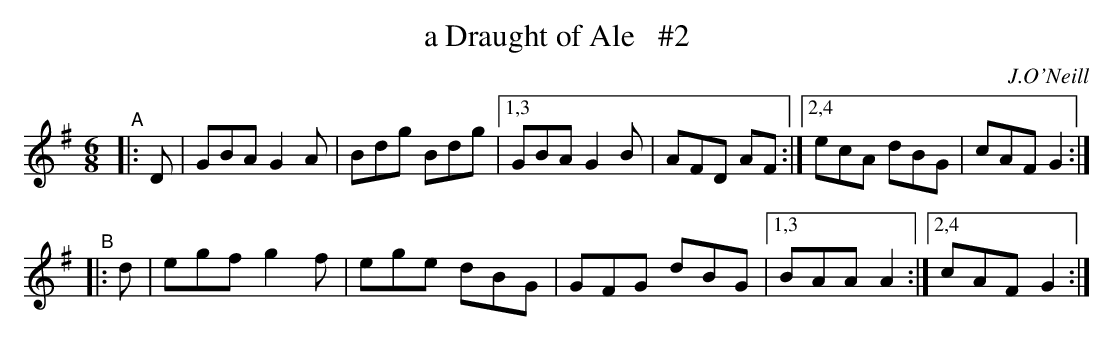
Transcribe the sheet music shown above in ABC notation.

X:1
T: a Draught of Ale   #2
O: J.O'Neill
M: 6/8
L: 1/8
K: G
"^A"|: D | GBA G2A | Bdg Bdg |[1,3 GBA G2B | AFD AF :|[2,4 ecA dBG | cAF G2 :|
"^B"|: d | egf g2f | ege dBG | GFG dBG |[1,3 BAA A2 :|[2,4 cAF G2 :|
